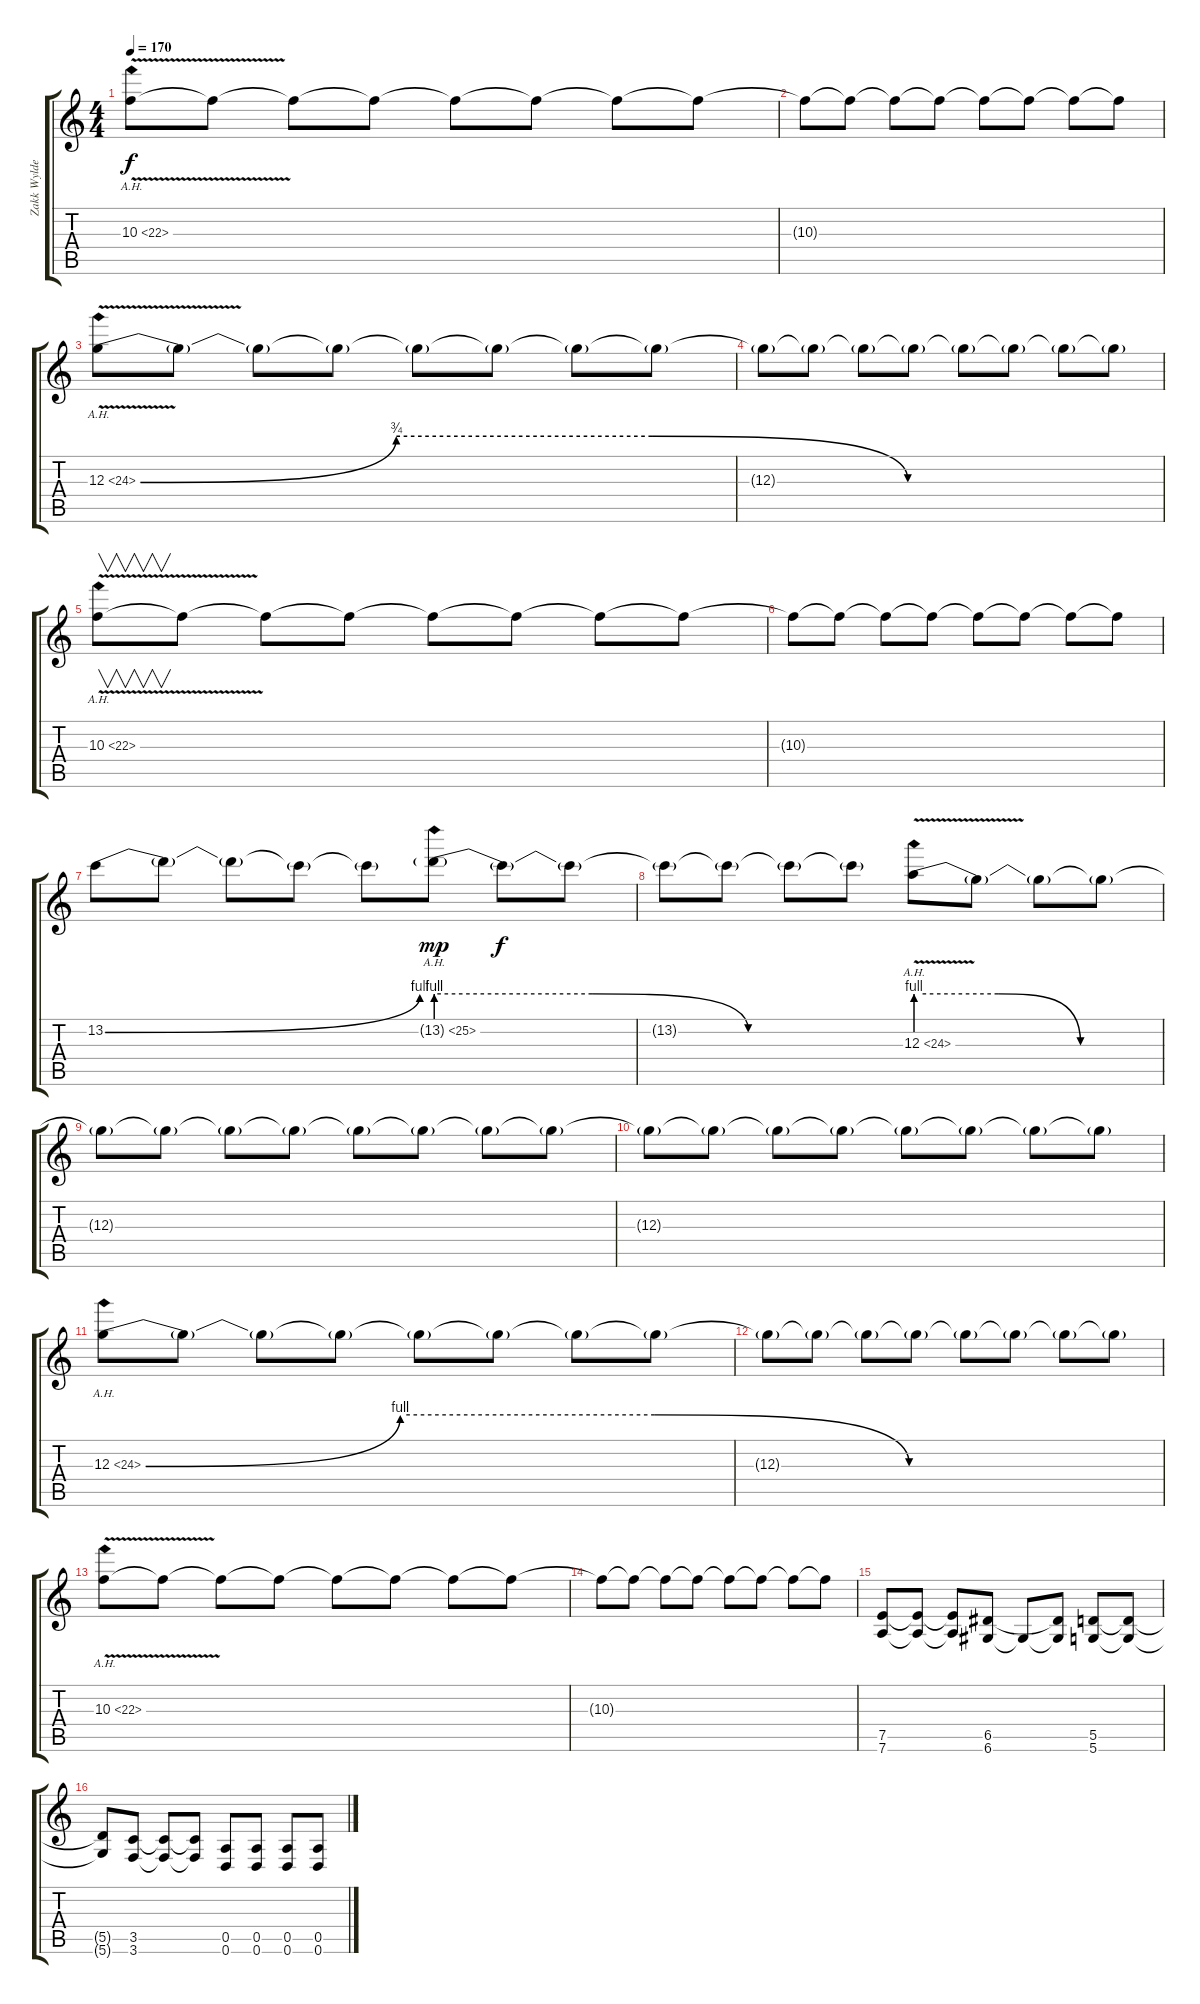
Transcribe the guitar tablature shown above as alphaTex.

\track ("Zakk Wylde (Lead Guitar)" "Zakk Wylde") {instrument overdrivenguitar}
\staff {score tabs}
\tuning (E4 B3 G3 D3 A2 D2) {hide}
\ts (4 4)
\tempo 170
\clef g2
\ks c
10.3{ah 12 v}.8{dy f} 10.3{t}.8 10.3{t}.8 10.3{t}.8 10.3{t}.8 10.3{t}.8 10.3{t}.8 10.3{t}.8 |
10.3{t}.8 10.3{t}.8 10.3{t}.8 10.3{t}.8 10.3{t}.8 10.3{t}.8 10.3{t}.8 10.3{t}.8 |
12.3{be (custom 0 0 15 3 30 3 45 0 60 0) ah 12 v}.8 12.3{t}.8 12.3{t}.8 12.3{t}.8 12.3{t}.8 12.3{t}.8 12.3{t}.8 12.3{t}.8 |
12.3{t}.8 12.3{t}.8 12.3{t}.8 12.3{t}.8 12.3{t}.8 12.3{t}.8 12.3{t}.8 12.3{t}.8 |
10.3{ah 12 v}.8{v} 10.3{t}.8 10.3{t}.8 10.3{t}.8 10.3{t}.8 10.3{t}.8 10.3{t}.8 10.3{t}.8 |
10.3{t}.8 10.3{t}.8 10.3{t}.8 10.3{t}.8 10.3{t}.8 10.3{t}.8 10.3{t}.8 10.3{t}.8 |
13.2{be (bend 0 0 60 4)}.8 13.2{t}.8 13.2{t}.8 13.2{t}.8 13.2{t}.8 13.2{be (custom 0 4 20 4 40 0 60 0) ah 12 g}.8{dy mp} 13.2{t}.8{dy f} 13.2{t}.8 |
13.2{t}.8 13.2{t}.8 13.2{t}.8 13.2{t}.8 12.3{be (custom 0 4 20 4 40 0 60 0) ah 12 v}.8 12.3{t}.8 12.3{t}.8 12.3{t}.8 |
12.3{t}.8 12.3{t}.8 12.3{t}.8 12.3{t}.8 12.3{t}.8 12.3{t}.8 12.3{t}.8 12.3{t}.8 |
12.3{t}.8 12.3{t}.8 12.3{t}.8 12.3{t}.8 12.3{t}.8 12.3{t}.8 12.3{t}.8 12.3{t}.8 |
12.3{be (custom 0 0 15 4 30 4 45 0 60 0) ah 12}.8 12.3{t}.8 12.3{t}.8 12.3{t}.8 12.3{t}.8 12.3{t}.8 12.3{t}.8 12.3{t}.8 |
12.3{t}.8 12.3{t}.8 12.3{t}.8 12.3{t}.8 12.3{t}.8 12.3{t}.8 12.3{t}.8 12.3{t}.8 |
10.3{ah 12 v}.8 10.3{t}.8 10.3{t}.8 10.3{t}.8 10.3{t}.8 10.3{t}.8 10.3{t}.8 10.3{t}.8 |
10.3{t}.8 10.3{t}.8 10.3{t}.8 10.3{t}.8 10.3{t}.8 10.3{t}.8 10.3{t}.8 10.3{t}.8 |
(7.5 7.6).8{volume 14} (7.5{t} 7.6{t}).8 (7.5{t} 7.6{t}).8 (6.5 6.6).8 6.6{t}.8 (6.5{t} 6.6{t}).8 (5.5 5.6).8 (5.5{t} 5.6{t}).8 |
(5.5{t} 5.6{t}).8 (3.5 3.6).8 (3.5{t} 3.6{t}).8 (3.5{t} 3.6{t}).8 (0.5 0.6).8 (0.5 0.6).8 (0.5 0.6).8 (0.5 0.6).8
